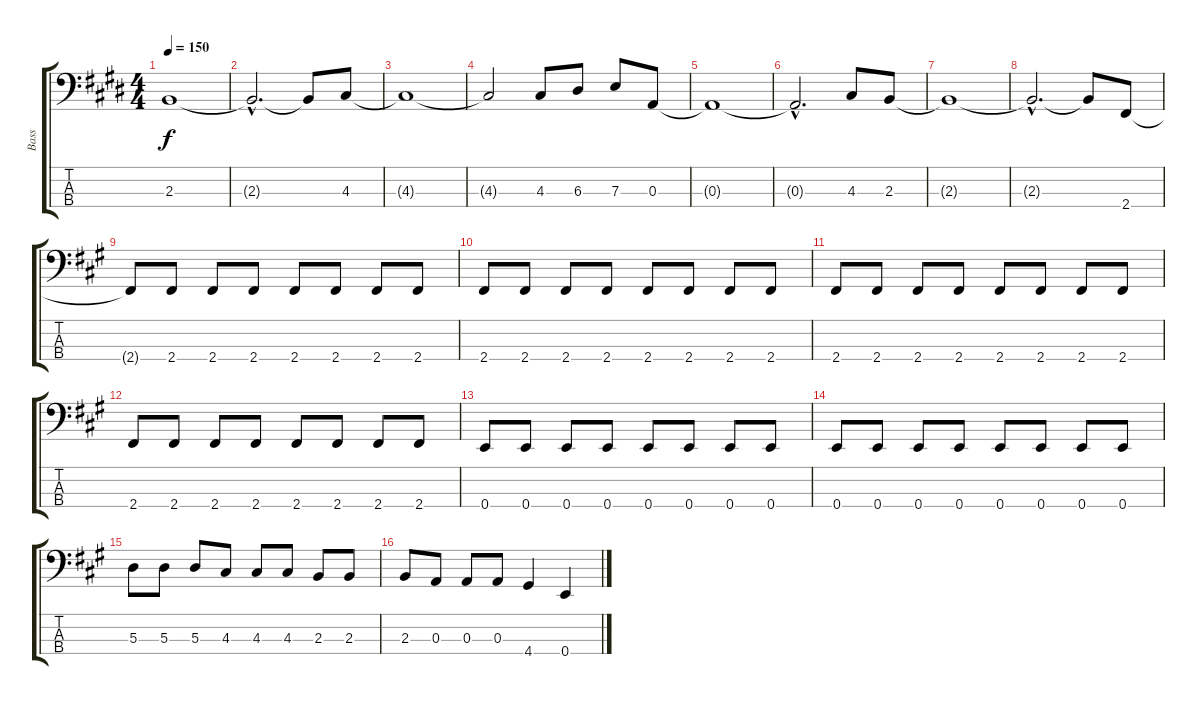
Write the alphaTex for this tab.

\track ("Bass" "Bass") {instrument electricbasspick}
\staff {score tabs}
\tuning (G2 D2 A1 E1) {hide}
\ts (4 4)
\tempo 150
\clef f4
\ks c#minor
2.3.1{dy f instrument electricbasspick} |
2.3{hac t}.2{d} 2.3{t}.8 4.3.8 |
4.3{t}.1 |
4.3{t}.2 4.3.8 6.3.8 7.3.8 0.3.8 |
0.3{t}.1 |
0.3{hac t}.2{d} 4.3.8 2.3.8 |
2.3{t}.1 |
2.3{hac t}.2{d} 2.3{t}.8 2.4.8 |
\ks f#minor
2.4{t}.8 2.4.8 2.4.8 2.4.8 2.4.8 2.4.8 2.4.8 2.4.8 |
2.4.8 2.4.8 2.4.8 2.4.8 2.4.8 2.4.8 2.4.8 2.4.8 |
2.4.8 2.4.8 2.4.8 2.4.8 2.4.8 2.4.8 2.4.8 2.4.8 |
2.4.8 2.4.8 2.4.8 2.4.8 2.4.8 2.4.8 2.4.8 2.4.8 |
0.4.8 0.4.8 0.4.8 0.4.8 0.4.8 0.4.8 0.4.8 0.4.8 |
0.4.8 0.4.8 0.4.8 0.4.8 0.4.8 0.4.8 0.4.8 0.4.8 |
5.3.8 5.3.8 5.3.8 4.3.8 4.3.8 4.3.8 2.3.8 2.3.8 |
2.3.8 0.3.8 0.3.8 0.3.8 4.4.4 0.4.4
